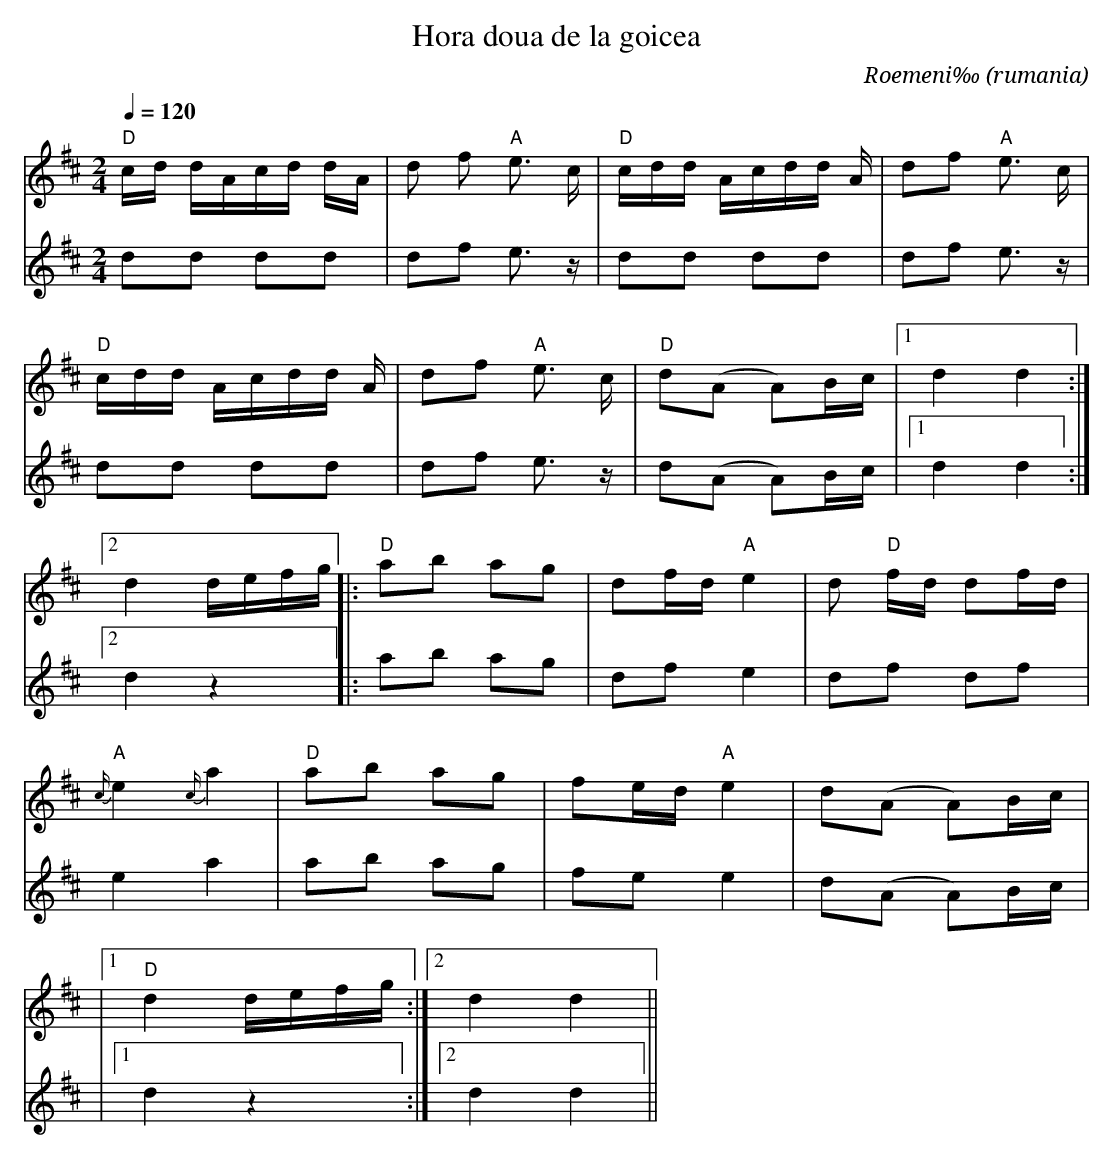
X:1
T:Hora doua de la goicea
O:rumania
C:Roemeni‰
M:2/4
L:1/8
Q:1/4=120
K:D
V:1
"D" c/d/ d/A/c/d/ d/A/|d f"A" e3/2 c/|"D" c/d/d/ A/c/d/d/ A/|df "A" e3/2 c/|
"D" c/d/d/ A/c/d/d/ A/|df "A" e3/2 c/|"D" d(A A)B/c/ |1 d2 d2 :|2
d2 d/e/f/g/ || |:"D" ab ag |df/d/ "A" e2 |d"D" f/d/ df/d/ |
{c/}"A" e2 {c/}a2 |"D" ab ag |fe/d/ "A" e2 |d(A A)B/c/ |
|1 "D" d2 d/e/f/g/ :|2 d2 d2 ||
V:2          %2e stem
dd dd |df e3/2 z/|dd dd |df e3/2 z/|
dd dd |df e3/2 z/|d(A A)B/c/ |1 d2 d2 :|2
d2 z2 || |:ab ag |df e2 |df df |
e2 a2 |ab ag |fe e2 |d(A A)B/c/ |
|1 d2 z2 :|2 d2 d2 ||
